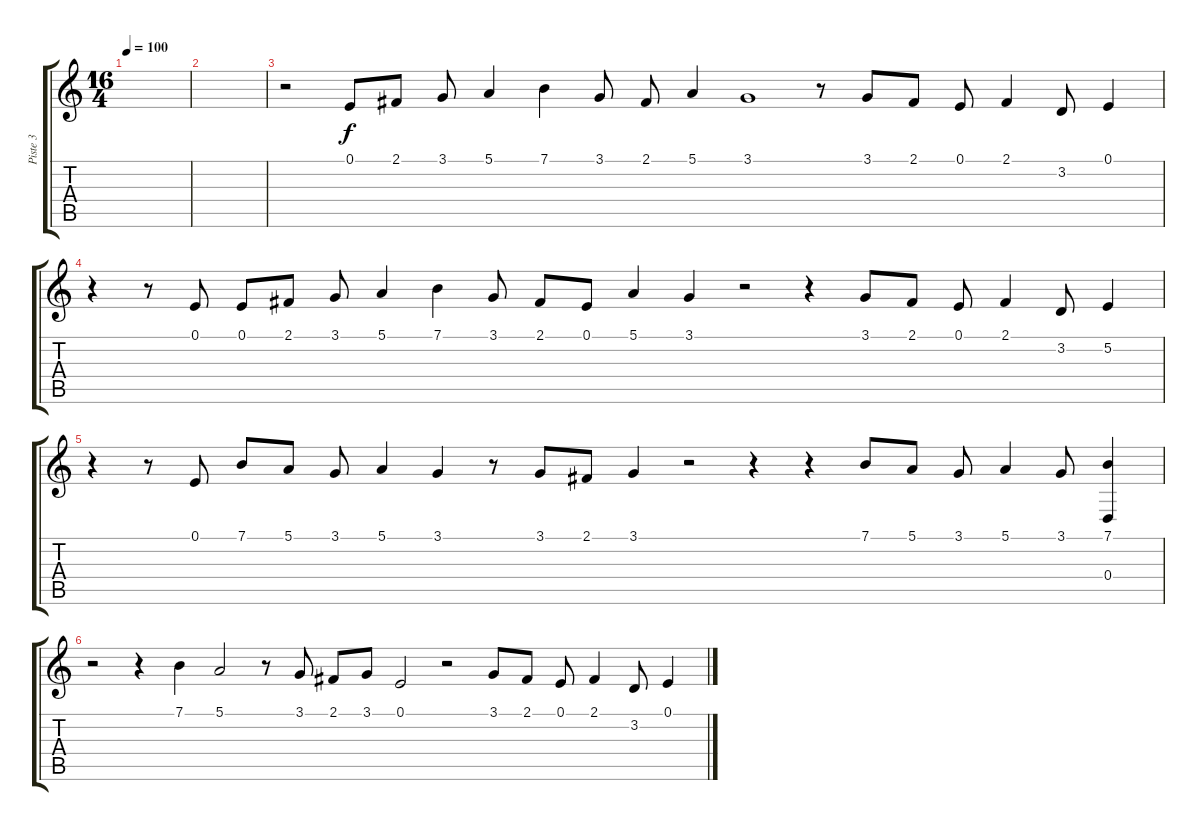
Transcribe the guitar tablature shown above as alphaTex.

\track ("Piste 3" "Piste 3") {instrument choiraahs}
\staff {score tabs}
\tuning (E4 B3 G3 D3 A2 E2) {hide}
\ts (16 4)
\tempo 100
\clef g2
\ks c
|
|
r.2 0.1.8 2.1.8 3.1.8 5.1.4 7.1.4 3.1.8 2.1.8 5.1.4 3.1.1 r.8 3.1.8 2.1.8 0.1.8 2.1.4 3.2.8 0.1.4 |
r.4 r.8 0.1.8 0.1.8 2.1.8 3.1.8 5.1.4 7.1.4 3.1.8 2.1.8 0.1.8 5.1.4 3.1.4 r.2 r.4 3.1.8 2.1.8 0.1.8 2.1.4 3.2.8 5.2.4 |
r.4 r.8 0.1.8 7.1.8 5.1.8 3.1.8 5.1.4 3.1.4 r.8 3.1.8 2.1.8 3.1.4 r.2 r.4 r.4 7.1.8 5.1.8 3.1.8 5.1.4 3.1.8 (7.1 0.4).4 |
r.2 r.4 7.1.4 5.1.2 r.8 3.1.8 2.1.8 3.1.8 0.1.2 r.2 3.1.8 2.1.8 0.1.8 2.1.4 3.2.8 0.1.4
